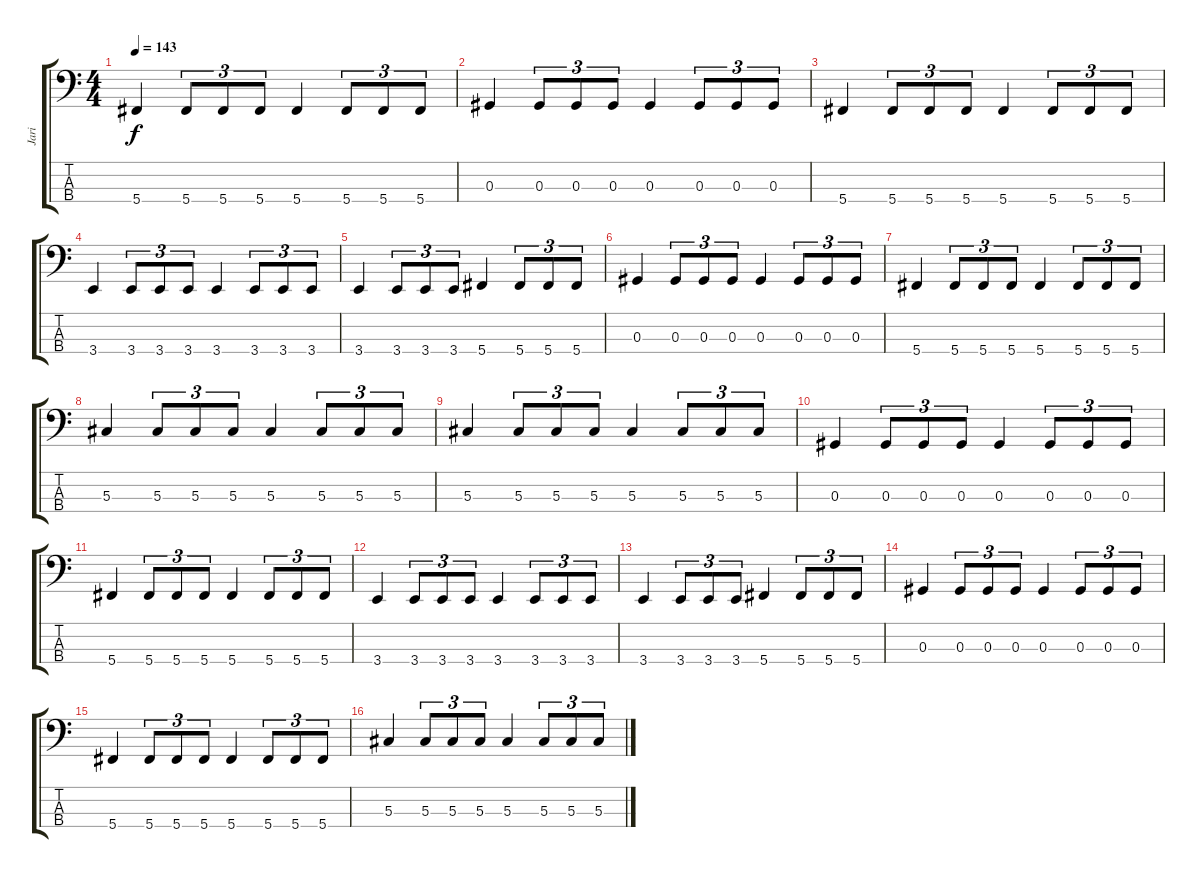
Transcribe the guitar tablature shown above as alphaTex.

\track ("Jari" "Jari") {instrument electricbassfinger}
\staff {score tabs}
\tuning (Gb2 Db2 Ab1 Db1) {hide}
\ts (4 4)
\tempo 143
\clef f4
\ks c
5.4.4{dy f} 5.4.8{tu (3 2)} 5.4.8{tu (3 2)} 5.4.8{tu (3 2)} 5.4.4 5.4.8{tu (3 2)} 5.4.8{tu (3 2)} 5.4.8{tu (3 2)} |
0.3.4 0.3.8{tu (3 2)} 0.3.8{tu (3 2)} 0.3.8{tu (3 2)} 0.3.4 0.3.8{tu (3 2)} 0.3.8{tu (3 2)} 0.3.8{tu (3 2)} |
5.4.4 5.4.8{tu (3 2)} 5.4.8{tu (3 2)} 5.4.8{tu (3 2)} 5.4.4 5.4.8{tu (3 2)} 5.4.8{tu (3 2)} 5.4.8{tu (3 2)} |
3.4.4 3.4.8{tu (3 2)} 3.4.8{tu (3 2)} 3.4.8{tu (3 2)} 3.4.4 3.4.8{tu (3 2)} 3.4.8{tu (3 2)} 3.4.8{tu (3 2)} |
3.4.4 3.4.8{tu (3 2)} 3.4.8{tu (3 2)} 3.4.8{tu (3 2)} 5.4.4 5.4.8{tu (3 2)} 5.4.8{tu (3 2)} 5.4.8{tu (3 2)} |
0.3.4 0.3.8{tu (3 2)} 0.3.8{tu (3 2)} 0.3.8{tu (3 2)} 0.3.4 0.3.8{tu (3 2)} 0.3.8{tu (3 2)} 0.3.8{tu (3 2)} |
5.4.4 5.4.8{tu (3 2)} 5.4.8{tu (3 2)} 5.4.8{tu (3 2)} 5.4.4 5.4.8{tu (3 2)} 5.4.8{tu (3 2)} 5.4.8{tu (3 2)} |
5.3.4 5.3.8{tu (3 2)} 5.3.8{tu (3 2)} 5.3.8{tu (3 2)} 5.3.4 5.3.8{tu (3 2)} 5.3.8{tu (3 2)} 5.3.8{tu (3 2)} |
5.3.4 5.3.8{tu (3 2)} 5.3.8{tu (3 2)} 5.3.8{tu (3 2)} 5.3.4 5.3.8{tu (3 2)} 5.3.8{tu (3 2)} 5.3.8{tu (3 2)} |
0.3.4 0.3.8{tu (3 2)} 0.3.8{tu (3 2)} 0.3.8{tu (3 2)} 0.3.4 0.3.8{tu (3 2)} 0.3.8{tu (3 2)} 0.3.8{tu (3 2)} |
5.4.4 5.4.8{tu (3 2)} 5.4.8{tu (3 2)} 5.4.8{tu (3 2)} 5.4.4 5.4.8{tu (3 2)} 5.4.8{tu (3 2)} 5.4.8{tu (3 2)} |
3.4.4 3.4.8{tu (3 2)} 3.4.8{tu (3 2)} 3.4.8{tu (3 2)} 3.4.4 3.4.8{tu (3 2)} 3.4.8{tu (3 2)} 3.4.8{tu (3 2)} |
3.4.4 3.4.8{tu (3 2)} 3.4.8{tu (3 2)} 3.4.8{tu (3 2)} 5.4.4 5.4.8{tu (3 2)} 5.4.8{tu (3 2)} 5.4.8{tu (3 2)} |
0.3.4 0.3.8{tu (3 2)} 0.3.8{tu (3 2)} 0.3.8{tu (3 2)} 0.3.4 0.3.8{tu (3 2)} 0.3.8{tu (3 2)} 0.3.8{tu (3 2)} |
5.4.4 5.4.8{tu (3 2)} 5.4.8{tu (3 2)} 5.4.8{tu (3 2)} 5.4.4 5.4.8{tu (3 2)} 5.4.8{tu (3 2)} 5.4.8{tu (3 2)} |
5.3.4 5.3.8{tu (3 2)} 5.3.8{tu (3 2)} 5.3.8{tu (3 2)} 5.3.4 5.3.8{tu (3 2)} 5.3.8{tu (3 2)} 5.3.8{tu (3 2)}
